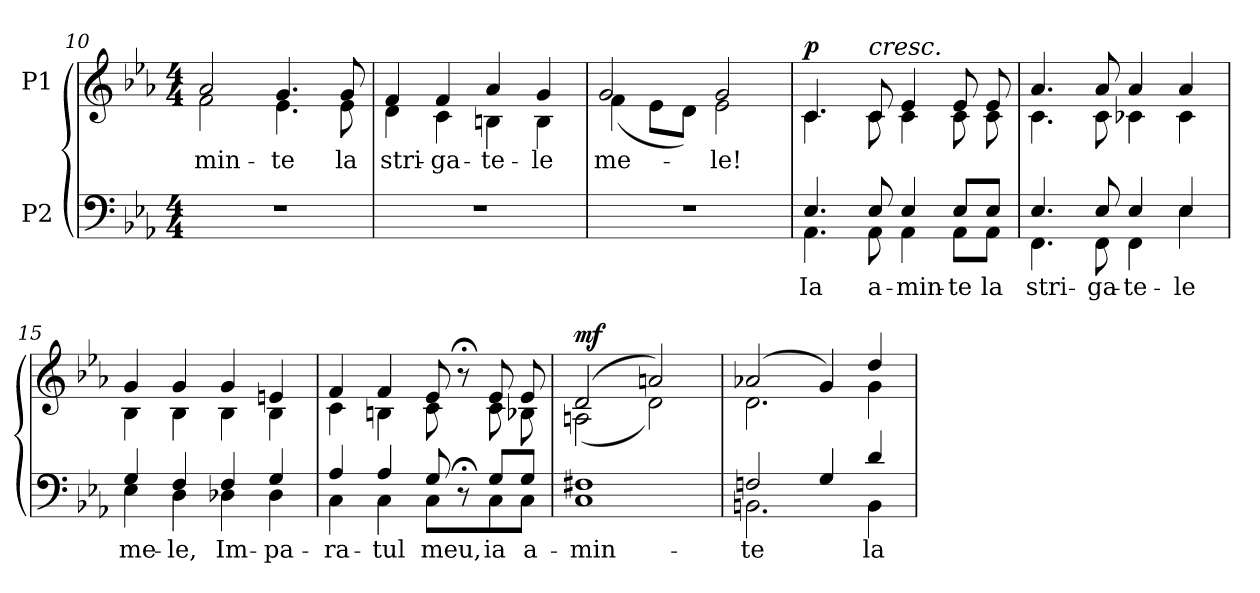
**kern	**text	**kern	**text	**dynam
*part2	*part2	*part1	*part1	*part1
*staff2	*staff2	*staff1	*staff1	*staff1
*I"P2	*	*I"P1	*	*
!!LO:LB:g=z
*clefF4	*	*clefG2	*	*
*k[b-e-a-]	*	*k[b-e-a-]	*	*
*E-:	*	*E-:	*	*
*M4/4	*	*M4/4	*	*
=10	=10	=10	=10	=10
!	!	!	!LO:LY:b:color=#000000	!
*	*	*^	*	*
1r	.	2a-i/	2fi\	-min-	.
!	!	!	!	!LO:LY:b:color=#000000	!
.	.	4.gi/	4.e-i\	-te	.
!	!	!	!	!LO:LY:b:color=#000000	!
.	.	8gi/	8e-i\	la	.
=11	=11	=11	=11	=11	=11
!	!	!	!	!LO:LY:b:color=#000000	!
1r	.	4fi/	4di\	stri-	.
!	!	!	!	!LO:LY:b:color=#000000	!
.	.	4fi/	4ci\	-ga-	.
!	!	!	!	!LO:LY:b:color=#000000	!
.	.	4a-i/	4Bni\	-te-	.
!	!	!	!	!LO:LY:b:color=#000000	!
.	.	4gi/	4Bi\	-le	.
=12	=12	=12	=12	=12	=12
!	!	!	!	!LO:LY:b:color=#000000	!
1r	.	2gi/	(4fi\	me-	.
.	.	.	8e-i\L	.	.
.	.	.	8di\J)	.	.
!	!	!	!	!LO:LY:b:color=#000000	!
.	.	2gi/	2e-i\	-le!	.
=13	=13	=13	=13	=13	=13
!	!LO:LY:a:color=#000000	!	!	!	!
*^	*	*	*	*	*
4.E-i/	4.AA-i\	Ia	4.ci/	4.ci\	.	p
!	!	!	!LO:TX:a:i:t=cresc.	!	!	!
!	!	!LO:LY:a:color=#000000	!	!	!	!
8E-i/	8AA-i\	a-	8ci/	8ci\	.	.
!	!	!LO:LY:a:color=#000000	!	!	!	!
4E-i/	4AA-i\	-min-	4e-i/	4ci\	.	.
!	!	!LO:LY:a:color=#000000	!	!	!	!
8E-i/L	8AA-i\L	-te	8e-i/	8ci\	.	.
!	!	!LO:LY:a:color=#000000	!	!	!	!
8E-i/J	8AA-i\J	la	8e-i/	8ci\	.	.
!!LO:LB:g=z	!!
=14	=14	=14	=14	=14	=14	=14
!	!	!LO:LY:a:color=#000000	!	!	!	!
4.E-i/	4.FFi\	stri-	4.a-i/	4.ci\	.	.
!	!	!LO:LY:a:color=#000000	!	!	!	!
8E-i/	8FFi\	-ga-	8a-i/	8ci\	.	.
!	!	!LO:LY:a:color=#000000	!	!	!	!
4E-i/	4FFi\	-te-	4a-i/	4c-Xi\	.	.
!	!	!LO:LY:a:color=#000000	!	!	!	!
4E-i/	4E-i\	-le	4a-i/	4c-i\	.	.
=15	=15	=15	=15	=15	=15	=15
!	!	!LO:LY:a:color=#000000	!	!	!	!
4Gi/	4E-i\	me-	4gi/	4B-i\	.	.
!	!	!LO:LY:a:color=#000000	!	!	!	!
4Fi/	4Di\	-le,	4gi/	4B-i\	.	.
!	!	!LO:LY:a:color=#000000	!	!	!	!
4Fi/	4D-Xi\	Im-	4gi/	4B-i\	.	.
!	!	!LO:LY:a:color=#000000	!	!	!	!
4Gi/	4D-i\	-pa-	4eni/	4B-i\	.	.
=16	=16	=16	=16	=16	=16	=16
!	!	!LO:LY:a:color=#000000	!	!	!	!
4A-i/	4Ci\	-ra-	4fi/	4ci\	.	.
!	!	!LO:LY:a:color=#000000	!	!	!	!
4A-i/	4Ci\	-tul	4fi/	4Bni\	.	.
!	!	!LO:LY:a:color=#000000	!	!	!	!
8Gi/	8Ci\L	meu,	8e-i/	8ci\	.	.
8r;	8ryy	.	8r;	8ryy	.	.
!	!	!LO:LY:a:color=#000000	!	!	!	!
8Gi/L	8Ci\	ia	8e-i/	8ci\	.	.
!	!	!LO:LY:a:color=#000000	!	!	!	!
8Gi/J	8Ci\J	a-	8e-i/	8B-Xi\	.	.
=17	=17	=17	=17	=17	=17	=17
!	!	!LO:LY:a:color=#000000	!	!	!	!
1F#Xi	1Ci	-min-	(2di/	(2Ani\	.	mf
.	.	.	2ani/)	2di\)	.	.
!!LO:PB:g=z	!!
=18	=18	=18	=18	=18	=18	=18
!	!	!LO:LY:a:color=#000000	!	!	!	!
2Fni/	2.BBni\	-te	(2a-Xi/	2.di\	.	.
4Gi/	.	.	4gi/)	.	.	.
!	!	!LO:LY:a:color=#000000	!	!	!	!
4di/	4BBi\	la	4ddi/	4gi\	.	.
*v	*v	*	*	*	*	*
*	*	*v	*v	*	*
=	=	=	=	=
*-	*-	*-	*-	*-
